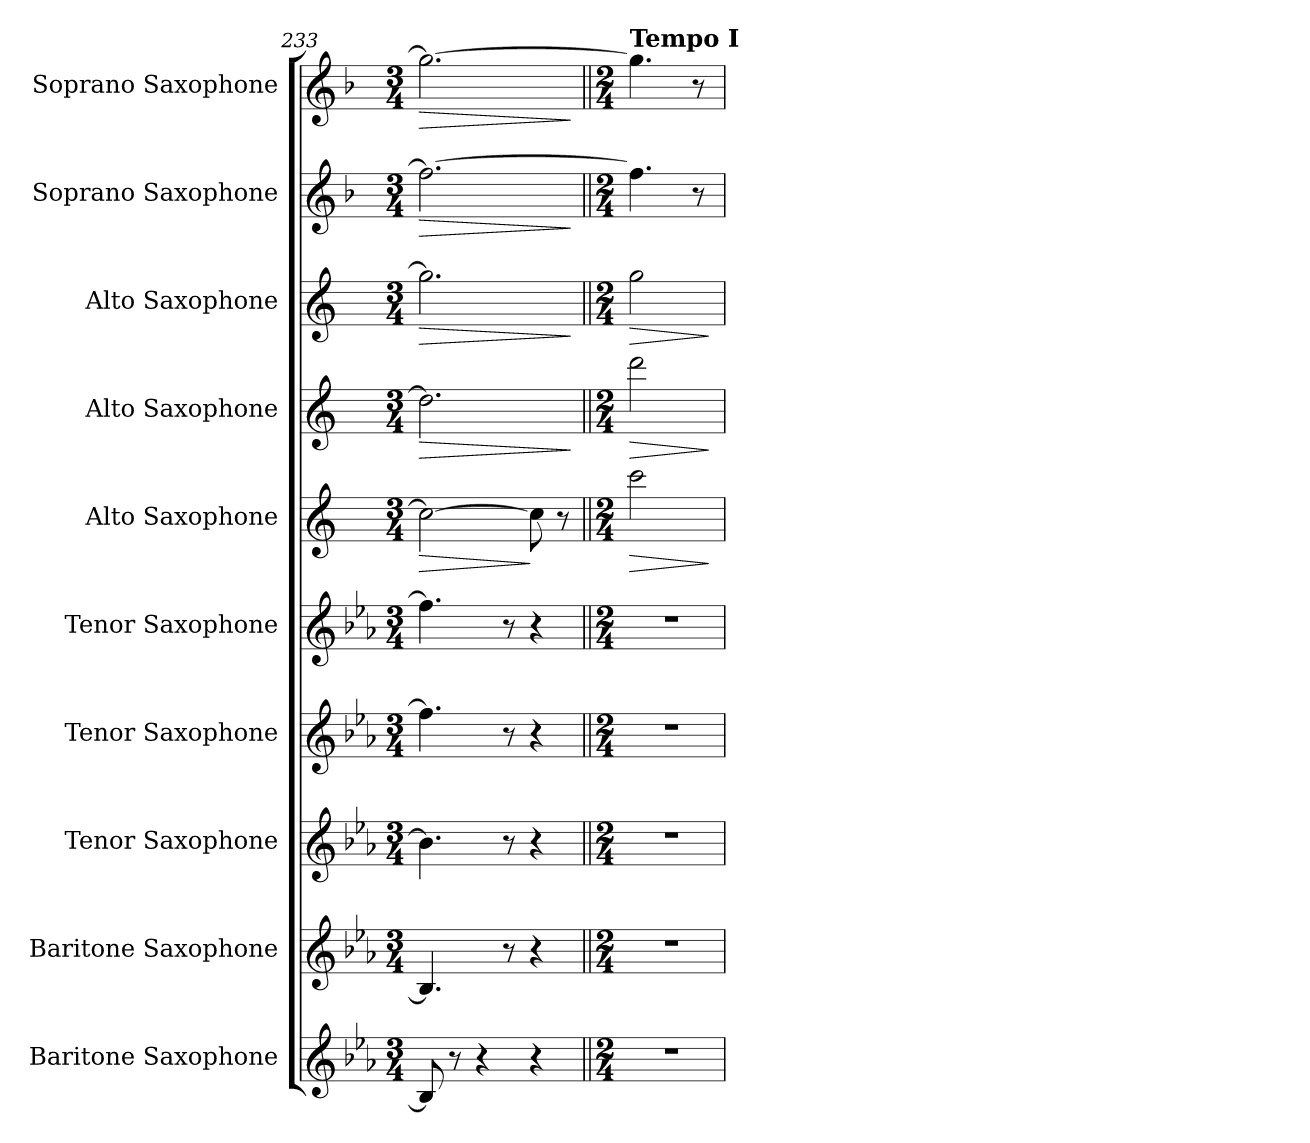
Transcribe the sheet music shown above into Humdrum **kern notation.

**kern	**kern	**kern	**kern	**kern	**kern	**dynam	**kern	**dynam	**kern	**dynam	**kern	**dynam	**kern	**dynam
*part10	*part9	*part8	*part7	*part6	*part5	*part5	*part4	*part4	*part3	*part3	*part2	*part2	*part1	*part1
*staff10	*staff9	*staff8	*staff7	*staff6	*staff5	*staff5	*staff4	*staff4	*staff3	*staff3	*staff2	*staff2	*staff1	*staff1
*I"Baritone Saxophone	*I"Baritone Saxophone	*I"Tenor Saxophone	*I"Tenor Saxophone	*I"Tenor Saxophone	*I"Alto Saxophone	*	*I"Alto Saxophone	*	*I"Alto Saxophone	*	*I"Soprano Saxophone	*	*I"Soprano Saxophone	*
*I'Bar. Sax.	*I'Bar. Sax.	*I'T. Sax.	*I'T. Sax.	*I'T. Sax.	*I'A. Sax.	*	*I'A. Sax.	*	*I'A. Sax.	*	*I'S. Sax.	*	*I'S. Sax.	*
*clefG2	*clefG2	*clefG2	*clefG2	*clefG2	*clefG2	*	*clefG2	*	*clefG2	*	*clefG2	*	*clefG2	*
*ITrd12c21	*ITrd12c21	*ITrd8c14	*ITrd8c14	*ITrd8c14	*ITrd5c9	*	*ITrd5c9	*	*ITrd5c9	*	*ITrd1c2	*	*ITrd1c2	*
*k[b-e-a-]	*k[b-e-a-]	*k[b-e-a-]	*k[b-e-a-]	*k[b-e-a-]	*k[b-e-a-]	*	*k[b-e-a-]	*	*k[b-e-a-]	*	*k[b-e-a-]	*	*k[b-e-a-]	*
*M3/4	*M3/4	*M3/4	*M3/4	*M3/4	*M3/4	*	*M3/4	*	*M3/4	*	*M3/4	*	*M3/4	*
=233	=233	=233	=233	=233	=233	=233	=233	=233	=233	=233	=233	=233	=233	=233
!	!	!	!	!	!	!LO:HP:b	!	!LO:HP:b	!	!LO:HP:b	!	!LO:HP:b	!	!LO:HP:b
8BB-/]	4.BB-/]	4.B-\]	4.f\]	4.f\]	2e-\_	>	2.f\]	>	2.b-\]	>	2.ee-\_	>	2.ff\_	>
8r	.	.	.	.	.	.	.	.	.	.	.	.	.	.
4r	.	.	.	.	.	.	.	.	.	.	.	.	.	.
.	8r	8r	8r	8r	.	.	.	.	.	.	.	.	.	.
4r	4r	4r	4r	4r	8e-\]	]	.	.	.	.	.	.	.	.
.	.	.	.	.	8r	.	.	.	.	.	.	.	.	.
.	.	.	.	.	.	.	.	]	.	]	.	]	.	]
!!LO:PB:g=z
=234||	=234||	=234||	=234||	=234||	=234||	=234||	=234||	=234||	=234||	=234||	=234||	=234||	=234||	=234||
!!LO:REH:place=s1:a:B:fs=14:t=X
*M2/4	*M2/4	*M2/4	*M2/4	*M2/4	*M2/4	*	*M2/4	*	*M2/4	*	*M2/4	*	*M2/4	*
!	!	!	!	!	!	!	!	!	!	!	!	!	!LO:TX:a:B:t=Tempo I	!
!	!	!	!	!	!	!LO:HP:b	!	!LO:HP:b	!	!LO:HP:b	!	!	!	!
2r	2r	2r	2r	2r	2ee-\	>	2ff\	>	2b-\	>	4.ee-\]	.	4.ff\]	.
.	.	.	.	.	.	.	.	.	.	.	8r	.	8r	.
.	.	.	.	.	.	]	.	]	.	]	.	.	.	.
=	=	=	=	=	=	=	=	=	=	=	=	=	=	=
*-	*-	*-	*-	*-	*-	*-	*-	*-	*-	*-	*-	*-	*-	*-
